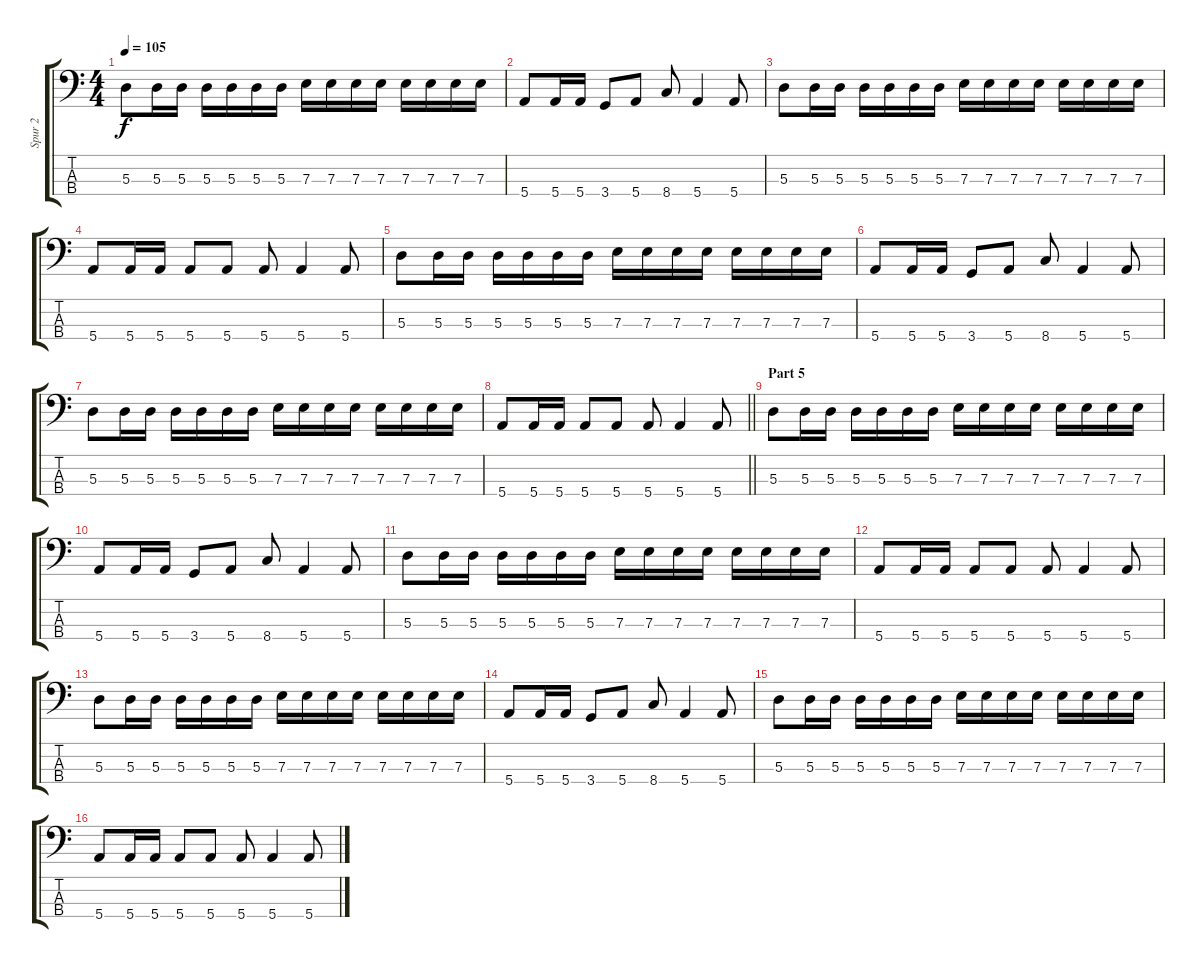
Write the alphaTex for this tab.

\track ("Spur 2" "Spur 2") {instrument electricbassfinger}
\staff {score tabs}
\tuning (G2 D2 A1 E1) {hide}
\ts (4 4)
\tempo 105
\clef f4
\ks c
5.3.8{dy f} 5.3.16 5.3.16 5.3.16 5.3.16 5.3.16 5.3.16 7.3.16 7.3.16 7.3.16 7.3.16 7.3.16 7.3.16 7.3.16 7.3.16 |
5.4.8 5.4.16 5.4.16 3.4.8 5.4.8 8.4.8 5.4.4 5.4.8 |
5.3.8 5.3.16 5.3.16 5.3.16 5.3.16 5.3.16 5.3.16 7.3.16 7.3.16 7.3.16 7.3.16 7.3.16 7.3.16 7.3.16 7.3.16 |
5.4.8 5.4.16 5.4.16 5.4.8 5.4.8 5.4.8 5.4.4 5.4.8 |
5.3.8 5.3.16 5.3.16 5.3.16 5.3.16 5.3.16 5.3.16 7.3.16 7.3.16 7.3.16 7.3.16 7.3.16 7.3.16 7.3.16 7.3.16 |
5.4.8 5.4.16 5.4.16 3.4.8 5.4.8 8.4.8 5.4.4 5.4.8 |
5.3.8 5.3.16 5.3.16 5.3.16 5.3.16 5.3.16 5.3.16 7.3.16 7.3.16 7.3.16 7.3.16 7.3.16 7.3.16 7.3.16 7.3.16 |
\barLineRight lightlight
5.4.8 5.4.16 5.4.16 5.4.8 5.4.8 5.4.8 5.4.4 5.4.8 |
\section ("" "Part 5")
5.3.8 5.3.16 5.3.16 5.3.16 5.3.16 5.3.16 5.3.16 7.3.16 7.3.16 7.3.16 7.3.16 7.3.16 7.3.16 7.3.16 7.3.16 |
5.4.8 5.4.16 5.4.16 3.4.8 5.4.8 8.4.8 5.4.4 5.4.8 |
5.3.8 5.3.16 5.3.16 5.3.16 5.3.16 5.3.16 5.3.16 7.3.16 7.3.16 7.3.16 7.3.16 7.3.16 7.3.16 7.3.16 7.3.16 |
5.4.8 5.4.16 5.4.16 5.4.8 5.4.8 5.4.8 5.4.4 5.4.8 |
5.3.8 5.3.16 5.3.16 5.3.16 5.3.16 5.3.16 5.3.16 7.3.16 7.3.16 7.3.16 7.3.16 7.3.16 7.3.16 7.3.16 7.3.16 |
5.4.8 5.4.16 5.4.16 3.4.8 5.4.8 8.4.8 5.4.4 5.4.8 |
5.3.8 5.3.16 5.3.16 5.3.16 5.3.16 5.3.16 5.3.16 7.3.16 7.3.16 7.3.16 7.3.16 7.3.16 7.3.16 7.3.16 7.3.16 |
5.4.8 5.4.16 5.4.16 5.4.8 5.4.8 5.4.8 5.4.4 5.4.8
